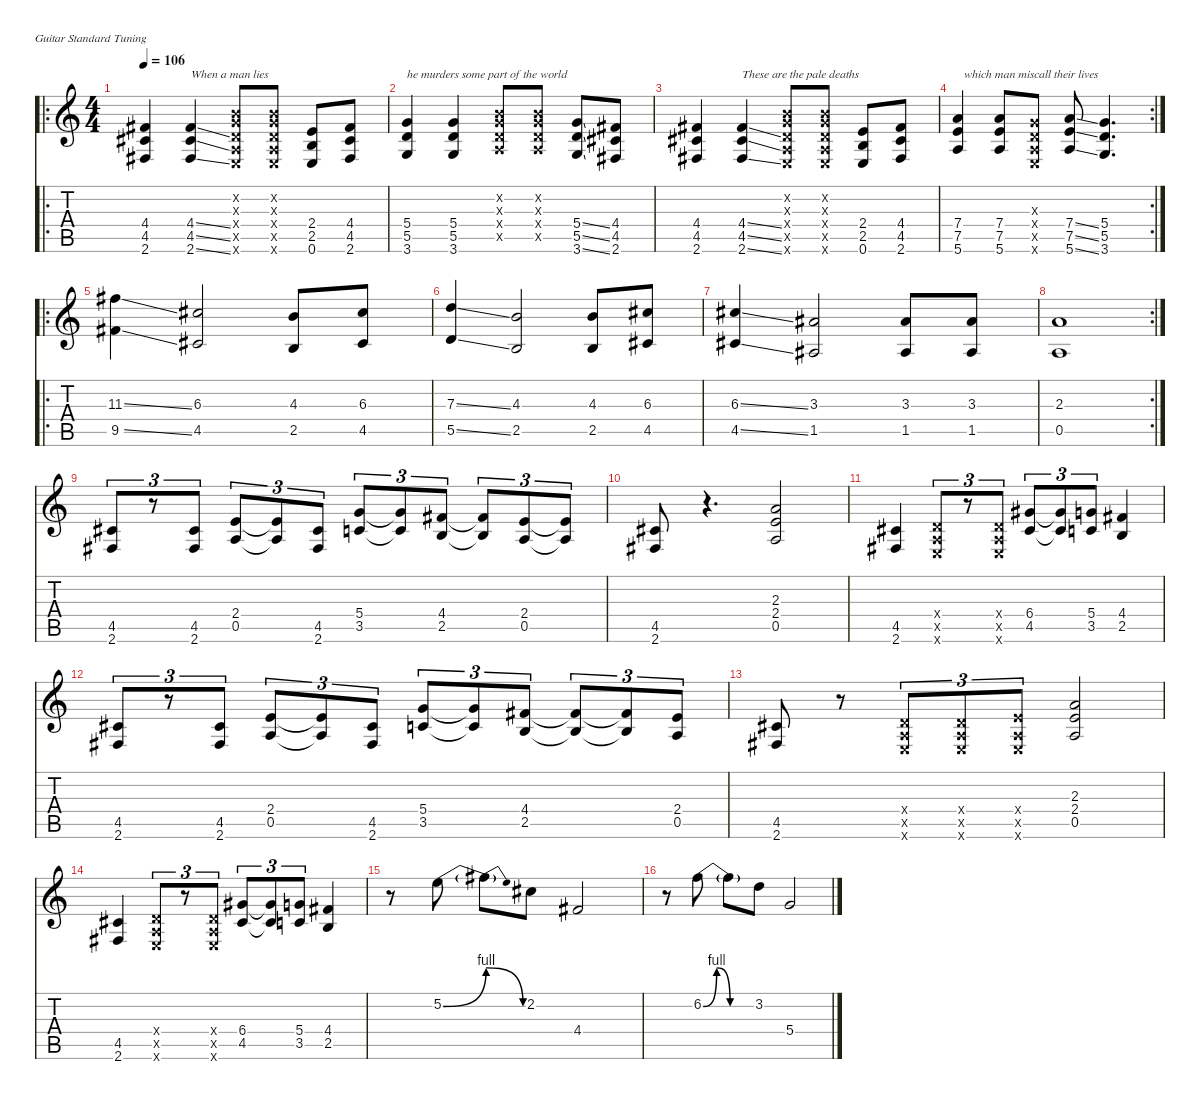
\defaultSystemsLayout 4
\hideDynamics
\bracketExtendMode nobrackets
\singleTrackTrackNamePolicy hidden
\multiTrackTrackNamePolicy hidden
\otherSystemsTrackNameOrientation horizontal
\track ("James Hetfield" "dist.guit.") {instrument distortionguitar}
\staff {score tabs}
\tuning (E4 B3 G3 D3 A2 E2)
\ro
\ts (4 4)
\beaming (8 2 2 2 2)
\tempo 106
\clef g2
\ks c
(4.4{acc #} 4.5{acc #} 2.6{acc #}).4{dy f beam Up} (4.4{ss acc #} 4.5{ss acc #} 2.6{ss acc #}).4{txt "When a man lies" beam Up} (0.2{x} 0.3{x} 0.4{x} 0.5{x} 0.6{x}).8{beam Up} (0.2{x} 0.3{x} 0.4{x} 0.5{x} 0.6{x}).8{beam Up} (2.4 2.5 0.6).8{beam Up} (4.4{acc #} 4.5{acc #} 2.6{acc #}).8{beam Up} |
(5.4 5.5 3.6).4{txt "he murders some part of the world" beam Up} (5.4 5.5 3.6).4{beam Up} (0.2{x} 0.3{x} 0.4{x} 0.5{x}).8{beam Up} (0.2{x} 0.3{x} 0.4{x} 0.5{x}).8{beam Up} (5.4{ss} 5.5{ss} 3.6{ss}).8{beam Up} (4.4{acc #} 4.5{acc #} 2.6{acc #}).8{beam Up} |
(4.4{acc #} 4.5{acc #} 2.6{acc #}).4{beam Up} (4.4{ss acc #} 4.5{ss acc #} 2.6{ss acc #}).4{txt "These are the pale deaths" beam Up} (0.2{x} 0.3{x} 0.4{x} 0.5{x} 0.6{x}).8{beam Up} (0.2{x} 0.3{x} 0.4{x} 0.5{x} 0.6{x}).8{beam Up} (2.4 2.5 0.6).8{beam Up} (4.4{acc #} 4.5{acc #} 2.6{acc #}).8{beam Up} |
\rc 2
(7.4 7.5 5.6).4{txt "  which man miscall their lives" beam Up} (7.4 7.5 5.6).8{beam Up} (0.3{x} 0.4{x} 0.5{x} 0.6{x}).8{beam Up} (7.4{ss} 7.5{ss} 5.6{ss}).8{beam Up} (5.4 5.5 3.6).4{d beam Up} |
\ro
(11.3{ss acc #} 9.5{ss acc #}).4{beam Down} (6.3{acc #} 4.5{acc #}).2{beam Up} (4.3 2.5).8{beam Up} (6.3{acc #} 4.5{acc #}).8{beam Up} |
(7.3{ss} 5.5{ss}).4{beam Up} (4.3 2.5).2{beam Up} (4.3 2.5).8{beam Up} (6.3{acc #} 4.5{acc #}).8{beam Up} |
(6.3{ss acc #} 4.5{ss acc #}).4{beam Up} (3.3{acc #} 1.5{acc #}).2{beam Up} (3.3{acc #} 1.5{acc #}).8{beam Up} (3.3{acc #} 1.5{acc #}).8{beam Up} |
\rc 2
(2.3 0.5).1{beam Up} |
(4.5{acc #} 2.6{acc #}).8{tu (3 2) beam Up} r.8{tu (3 2) beam Up} (4.5{acc #} 2.6{acc #}).8{tu (3 2) beam Up} (2.4 0.5).8{tu (3 2) beam Up} (2.4{t} 0.5{t}).8{tu (3 2) beam Up} (4.5{acc #} 2.6{acc #}).8{tu (3 2) beam Up} (5.4 3.5).8{tu (3 2) beam Up} (5.4{t} 3.5{t}).8{tu (3 2) beam Up} (4.4{acc #} 2.5).8{tu (3 2) beam Up} (4.4{t acc #} 2.5{t}).8{tu (3 2) beam Up} (2.4 0.5).8{tu (3 2) beam Up} (2.4{t} 0.5{t}).8{tu (3 2) beam Up} |
(4.5{acc #} 2.6{acc #}).8{beam Up} r.4{d beam Up} (2.3 2.4 0.5).2{beam Up} |
(4.5{acc #} 2.6{acc #}).4{beam Up} (0.4{x} 0.5{x} 0.6{x}).8{tu (3 2) beam Up} r.8{tu (3 2) beam Up} (0.4{x} 0.5{x} 0.6{x}).8{tu (3 2) beam Up} (6.4{acc #} 4.5{acc #}).8{tu (3 2) beam Up} (6.4{t acc #} 4.5{t acc #}).8{tu (3 2) beam Up} (5.4 3.5).8{tu (3 2) beam Up} (4.4{acc #} 2.5).4{beam Up} |
(4.5{acc #} 2.6{acc #}).8{tu (3 2) beam Up} r.8{tu (3 2) beam Up} (4.5{acc #} 2.6{acc #}).8{tu (3 2) beam Up} (2.4 0.5).8{tu (3 2) beam Up} (2.4{t} 0.5{t}).8{tu (3 2) beam Up} (4.5{acc #} 2.6{acc #}).8{tu (3 2) beam Up} (5.4 3.5).8{tu (3 2) beam Up} (5.4{t} 3.5{t}).8{tu (3 2) beam Up} (4.4{acc #} 2.5).8{tu (3 2) beam Up} (4.4{t acc #} 2.5{t}).8{tu (3 2) beam Up} (4.4{t acc #} 2.5{t}).8{tu (3 2) beam Up} (2.4 0.5).8{tu (3 2) beam Up} |
(4.5{acc #} 2.6{acc #}).8{beam Up} r.8{beam Up} (0.4{x} 0.5{x} 0.6{x}).8{tu (3 2) beam Up} (0.4{x} 0.5{x} 0.6{x}).8{tu (3 2) beam Up} (2.4{x} 0.5{x} 0.6{x}).8{tu (3 2) beam Up} (2.3 2.4 0.5).2{beam Up} |
(4.5{acc #} 2.6{acc #}).4{beam Up} (0.4{x} 0.5{x} 0.6{x}).8{tu (3 2) beam Up} r.8{tu (3 2) beam Up} (0.4{x} 0.5{x} 0.6{x}).8{tu (3 2) beam Up} (6.4{acc #} 4.5{acc #}).8{tu (3 2) beam Up} (6.4{t acc #} 4.5{t acc #}).8{tu (3 2) beam Up} (5.4 3.5).8{tu (3 2) beam Up} (4.4{acc #} 2.5).4{beam Up} |
r.8{beam Down} 5.2{be (bend 0 0 60 4)}.8{beam Down} 5.2{be (release 0 4 60 0) t}.8{beam Down} 2.2{acc #}.8{beam Down} 4.4{acc #}.2{beam Up} |
r.8{beam Down} 6.2{be (bendrelease 0 0 30 4 30 4 60 0)}.8{beam Down} 6.2{be (hold 0 0 60 0) t}.8{beam Down} 3.2.8{beam Down} 5.4.2{beam Up}
